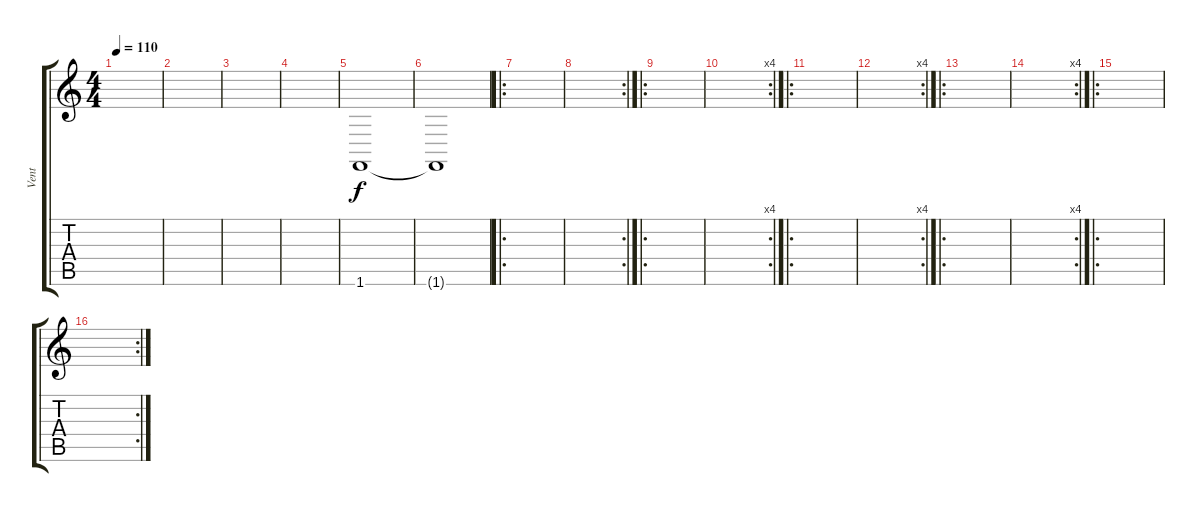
\track ("Vent" "Vent") {instrument seashore}
\staff {score tabs}
\tuning (E4 B3 G3 D3 A2 E2) {hide}
\ts (4 4)
\tempo 110
\clef g2
\ks c
|
|
|
|
1.6.1 |
1.6{t}.1 |
\ro
|
\rc 2
|
\ro
|
\rc 4
|
\ro
|
\rc 4
|
\ro
|
\rc 4
|
\ro
|
\rc 2
